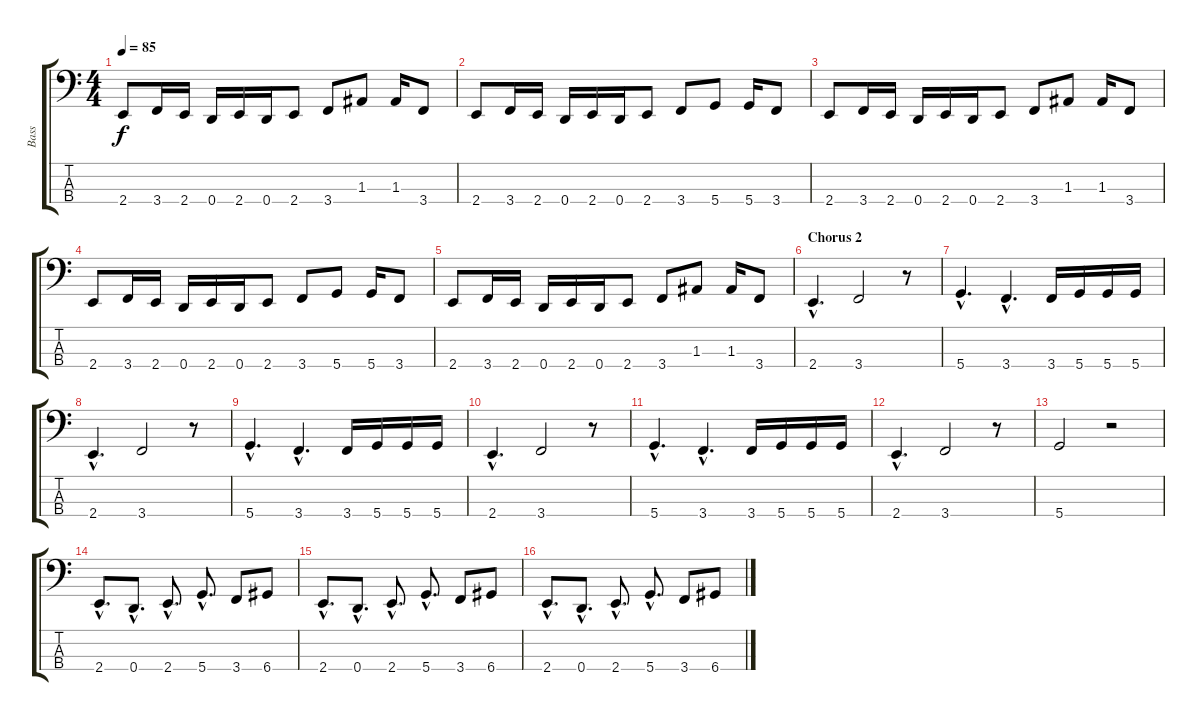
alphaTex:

\track ("Bass" "Bass") {instrument electricbassfinger}
\staff {score tabs}
\tuning (G2 D2 A1 D1) {hide}
\ts (4 4)
\tempo 85
\clef f4
\ks c
2.4.8{dy f} 3.4.16 2.4.16 0.4.16 2.4.16 0.4.16 2.4.8 3.4.8 1.3.8 1.3.16 3.4.8 |
2.4.8 3.4.16 2.4.16 0.4.16 2.4.16 0.4.16 2.4.8 3.4.8 5.4.8 5.4.16 3.4.8 |
2.4.8 3.4.16 2.4.16 0.4.16 2.4.16 0.4.16 2.4.8 3.4.8 1.3.8 1.3.16 3.4.8 |
2.4.8 3.4.16 2.4.16 0.4.16 2.4.16 0.4.16 2.4.8 3.4.8 5.4.8 5.4.16 3.4.8 |
2.4.8 3.4.16 2.4.16 0.4.16 2.4.16 0.4.16 2.4.8 3.4.8 1.3.8 1.3.16 3.4.8 |
\section ("" "Chorus 2")
2.4{hac}.4{d} 3.4.2 r.8 |
5.4{hac}.4{d} 3.4{hac}.4{d} 3.4.16 5.4.16 5.4.16 5.4.16 |
2.4{hac}.4{d} 3.4.2 r.8 |
5.4{hac}.4{d} 3.4{hac}.4{d} 3.4.16 5.4.16 5.4.16 5.4.16 |
2.4{hac}.4{d} 3.4.2 r.8 |
5.4{hac}.4{d} 3.4{hac}.4{d} 3.4.16 5.4.16 5.4.16 5.4.16 |
2.4{hac}.4{d} 3.4.2 r.8 |
5.4.2 r.2 |
2.4{hac}.8{d} 0.4{hac}.8{d} 2.4{hac}.8{d} 5.4{hac}.8{d} 3.4.8 6.4.8 |
2.4{hac}.8{d} 0.4{hac}.8{d} 2.4{hac}.8{d} 5.4{hac}.8{d} 3.4.8 6.4.8 |
2.4{hac}.8{d} 0.4{hac}.8{d} 2.4{hac}.8{d} 5.4{hac}.8{d} 3.4.8 6.4.8
